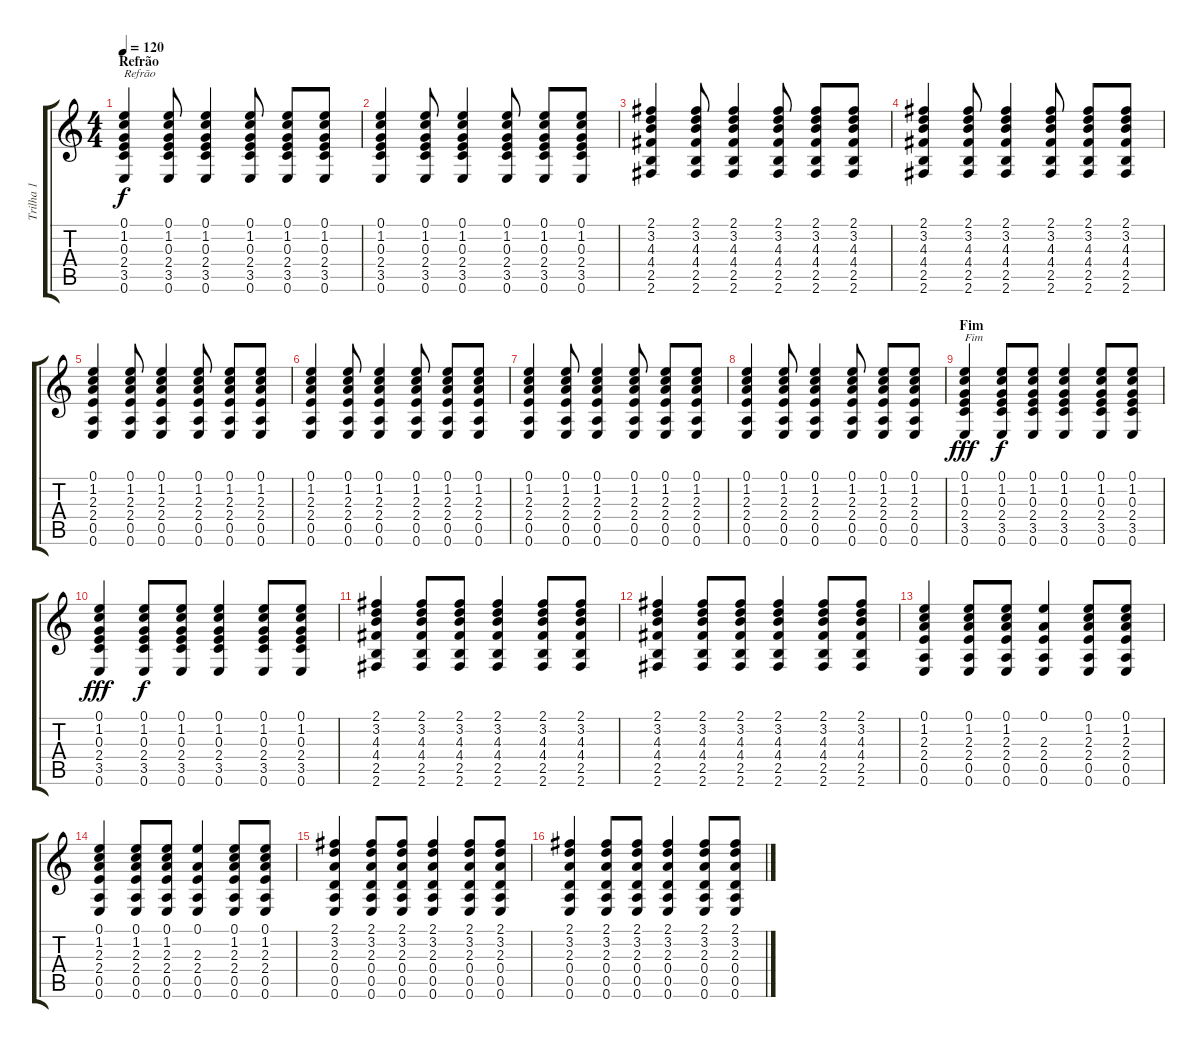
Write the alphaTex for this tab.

\track ("Trilha 1" "Trilha 1") {instrument electricguitarclean}
\staff {score tabs}
\tuning (E4 B3 G3 D3 A2 E2) {hide}
\ts (4 4)
\section ("" "Refrão")
\tempo 120
\clef g2
\ks c
(0.1 1.2 0.3 2.4 3.5 0.6).4{txt "Refrão" dy f} (0.1 1.2 0.3 2.4 3.5 0.6).8 (0.1 1.2 0.3 2.4 3.5 0.6).4 (0.1 1.2 0.3 2.4 3.5 0.6).8 (0.1 1.2 0.3 2.4 3.5 0.6).8 (0.1 1.2 0.3 2.4 3.5 0.6).8 |
(0.1 1.2 0.3 2.4 3.5 0.6).4 (0.1 1.2 0.3 2.4 3.5 0.6).8 (0.1 1.2 0.3 2.4 3.5 0.6).4 (0.1 1.2 0.3 2.4 3.5 0.6).8 (0.1 1.2 0.3 2.4 3.5 0.6).8 (0.1 1.2 0.3 2.4 3.5 0.6).8 |
(2.1 3.2 4.3 4.4 2.5 2.6).4 (2.1 3.2 4.3 4.4 2.5 2.6).8 (2.1 3.2 4.3 4.4 2.5 2.6).4 (2.1 3.2 4.3 4.4 2.5 2.6).8 (2.1 3.2 4.3 4.4 2.5 2.6).8 (2.1 3.2 4.3 4.4 2.5 2.6).8 |
(2.1 3.2 4.3 4.4 2.5 2.6).4 (2.1 3.2 4.3 4.4 2.5 2.6).8 (2.1 3.2 4.3 4.4 2.5 2.6).4 (2.1 3.2 4.3 4.4 2.5 2.6).8 (2.1 3.2 4.3 4.4 2.5 2.6).8 (2.1 3.2 4.3 4.4 2.5 2.6).8 |
(0.1 1.2 2.3 2.4 0.5 0.6).4 (0.1 1.2 2.3 2.4 0.5 0.6).8 (0.1 1.2 2.3 2.4 0.5 0.6).4 (0.1 1.2 2.3 2.4 0.5 0.6).8 (0.1 1.2 2.3 2.4 0.5 0.6).8 (0.1 1.2 2.3 2.4 0.5 0.6).8 |
(0.1 1.2 2.3 2.4 0.5 0.6).4 (0.1 1.2 2.3 2.4 0.5 0.6).8 (0.1 1.2 2.3 2.4 0.5 0.6).4 (0.1 1.2 2.3 2.4 0.5 0.6).8 (0.1 1.2 2.3 2.4 0.5 0.6).8 (0.1 1.2 2.3 2.4 0.5 0.6).8 |
(0.1 1.2 2.3 2.4 0.5 0.6).4 (0.1 1.2 2.3 2.4 0.5 0.6).8 (0.1 1.2 2.3 2.4 0.5 0.6).4 (0.1 1.2 2.3 2.4 0.5 0.6).8 (0.1 1.2 2.3 2.4 0.5 0.6).8 (0.1 1.2 2.3 2.4 0.5 0.6).8 |
(0.1 1.2 2.3 2.4 0.5 0.6).4 (0.1 1.2 2.3 2.4 0.5 0.6).8 (0.1 1.2 2.3 2.4 0.5 0.6).4 (0.1 1.2 2.3 2.4 0.5 0.6).8 (0.1 1.2 2.3 2.4 0.5 0.6).8 (0.1 1.2 2.3 2.4 0.5 0.6).8 |
\section ("" "Fim")
(0.1 1.2 0.3 2.4 3.5 0.6).4{txt "Fim" dy fff} (0.1 1.2 0.3 2.4 3.5 0.6).8{dy f} (0.1 1.2 0.3 2.4 3.5 0.6).8 (0.1 1.2 0.3 2.4 3.5 0.6).4 (0.1 1.2 0.3 2.4 3.5 0.6).8 (0.1 1.2 0.3 2.4 3.5 0.6).8 |
(0.1 1.2 0.3 2.4 3.5 0.6).4{dy fff} (0.1 1.2 0.3 2.4 3.5 0.6).8{dy f} (0.1 1.2 0.3 2.4 3.5 0.6).8 (0.1 1.2 0.3 2.4 3.5 0.6).4 (0.1 1.2 0.3 2.4 3.5 0.6).8 (0.1 1.2 0.3 2.4 3.5 0.6).8 |
(2.1 3.2 4.3 4.4 2.5 2.6).4 (2.1 3.2 4.3 4.4 2.5 2.6).8 (2.1 3.2 4.3 4.4 2.5 2.6).8 (2.1 3.2 4.3 4.4 2.5 2.6).4 (2.1 3.2 4.3 4.4 2.5 2.6).8 (2.1 3.2 4.3 4.4 2.5 2.6).8 |
(2.1 3.2 4.3 4.4 2.5 2.6).4 (2.1 3.2 4.3 4.4 2.5 2.6).8 (2.1 3.2 4.3 4.4 2.5 2.6).8 (2.1 3.2 4.3 4.4 2.5 2.6).4 (2.1 3.2 4.3 4.4 2.5 2.6).8 (2.1 3.2 4.3 4.4 2.5 2.6).8 |
(0.1 1.2 2.3 2.4 0.5 0.6).4 (0.1 1.2 2.3 2.4 0.5 0.6).8 (0.1 1.2 2.3 2.4 0.5 0.6).8 (0.1 2.3 2.4 0.5 0.6).4 (0.1 1.2 2.3 2.4 0.5 0.6).8 (0.1 1.2 2.3 2.4 0.5 0.6).8 |
(0.1 1.2 2.3 2.4 0.5 0.6).4 (0.1 1.2 2.3 2.4 0.5 0.6).8 (0.1 1.2 2.3 2.4 0.5 0.6).8 (0.1 2.3 2.4 0.5 0.6).4 (0.1 1.2 2.3 2.4 0.5 0.6).8 (0.1 1.2 2.3 2.4 0.5 0.6).8 |
(2.1 3.2 2.3 0.4 0.5 0.6).4 (2.1 3.2 2.3 0.4 0.5 0.6).8 (2.1 3.2 2.3 0.4 0.5 0.6).8 (2.1 3.2 2.3 0.4 0.5 0.6).4 (2.1 3.2 2.3 0.4 0.5 0.6).8 (2.1 3.2 2.3 0.4 0.5 0.6).8 |
(2.1 3.2 2.3 0.4 0.5 0.6).4 (2.1 3.2 2.3 0.4 0.5 0.6).8 (2.1 3.2 2.3 0.4 0.5 0.6).8 (2.1 3.2 2.3 0.4 0.5 0.6).4 (2.1 3.2 2.3 0.4 0.5 0.6).8 (2.1 3.2 2.3 0.4 0.5 0.6).8
